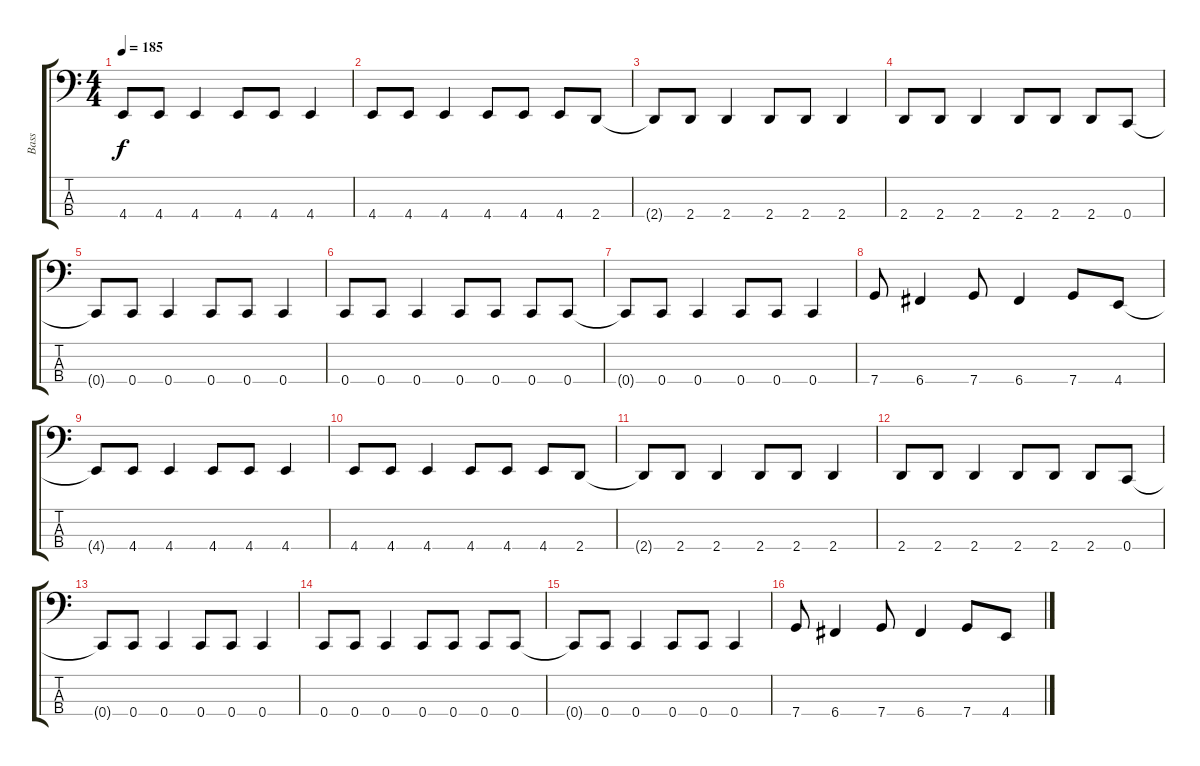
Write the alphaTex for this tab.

\track ("Bass" "Bass") {instrument electricbasspick}
\staff {score tabs}
\tuning (F2 C2 G1 C1) {hide}
\ts (4 4)
\tempo 185
\clef f4
\ks c
4.4{t}.8{dy f} 4.4.8 4.4.4 4.4.8 4.4.8 4.4.4 |
4.4.8 4.4.8 4.4.4 4.4.8 4.4.8 4.4.8 2.4.8 |
2.4{t}.8 2.4.8 2.4.4 2.4.8 2.4.8 2.4.4 |
2.4.8 2.4.8 2.4.4 2.4.8 2.4.8 2.4.8 0.4.8 |
0.4{t}.8 0.4.8 0.4.4 0.4.8 0.4.8 0.4.4 |
0.4.8 0.4.8 0.4.4 0.4.8 0.4.8 0.4.8 0.4.8 |
0.4{t}.8 0.4.8 0.4.4 0.4.8 0.4.8 0.4.4 |
7.4.8 6.4.4 7.4.8 6.4.4 7.4.8 4.4.8 |
4.4{t}.8 4.4.8 4.4.4 4.4.8 4.4.8 4.4.4 |
4.4.8 4.4.8 4.4.4 4.4.8 4.4.8 4.4.8 2.4.8 |
2.4{t}.8 2.4.8 2.4.4 2.4.8 2.4.8 2.4.4 |
2.4.8 2.4.8 2.4.4 2.4.8 2.4.8 2.4.8 0.4.8 |
0.4{t}.8 0.4.8 0.4.4 0.4.8 0.4.8 0.4.4 |
0.4.8 0.4.8 0.4.4 0.4.8 0.4.8 0.4.8 0.4.8 |
0.4{t}.8 0.4.8 0.4.4 0.4.8 0.4.8 0.4.4 |
7.4.8 6.4.4 7.4.8 6.4.4 7.4.8 4.4.8
